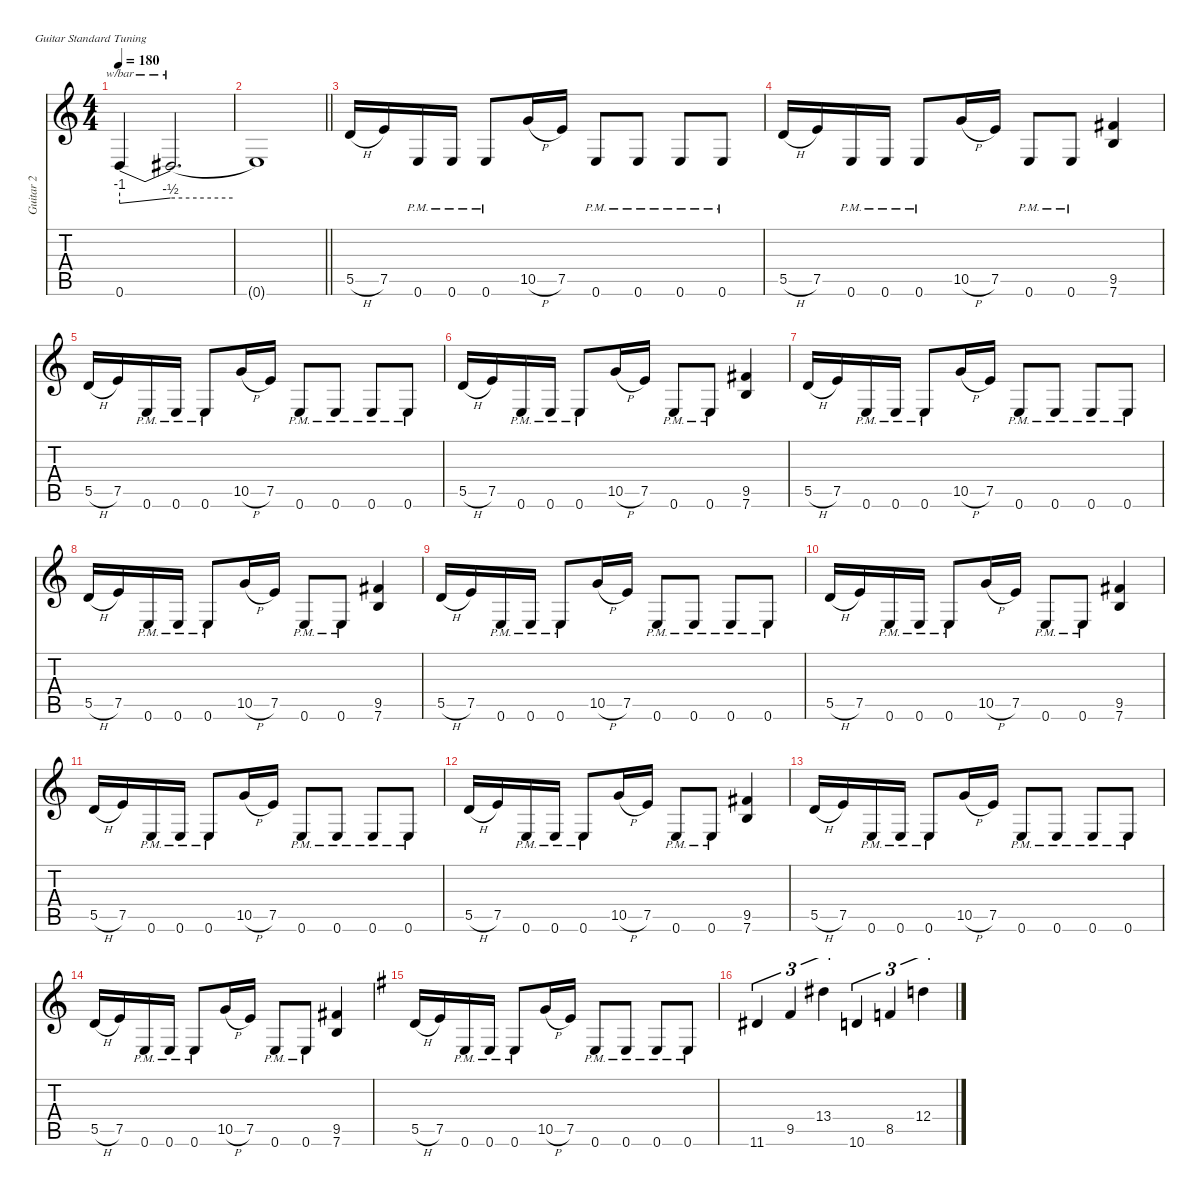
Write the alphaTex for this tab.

\defaultSystemsLayout 4
\hideDynamics
\bracketExtendMode nobrackets
\firstSystemTrackNameMode fullname
\otherSystemsTrackNameOrientation horizontal
\track ("Guitar 2" "dist.guit.") {instrument distortionguitar}
\staff {score tabs}
\tuning (E4 B3 G3 D3 A2 E2)
\ts (4 4)
\tempo 180
\clef g2
\ks c
0.6{t}.4{tbe (dive default 0 -4 60 -2) dy f beam Up} 0.6{t}.2{d tbe (hold default 0 -2 60 -2) beam Up} |
\barLineRight lightlight
0.6{t}.1{beam Up} |
5.5{h}.16{beam Up} 7.5.16{beam Up} 0.6{pm}.16{beam Up} 0.6{pm}.16{beam Up} 0.6{pm}.8{beam Up} 10.5{h}.16{beam Up} 7.5.16{beam Up} 0.6{pm}.8{beam Up} 0.6{pm}.8{beam Up} 0.6{pm}.8{beam Up} 0.6{pm}.8{beam Up} |
5.5{h}.16{beam Up} 7.5.16{beam Up} 0.6{pm}.16{beam Up} 0.6{pm}.16{beam Up} 0.6{pm}.8{beam Up} 10.5{h}.16{beam Up} 7.5.16{beam Up} 0.6{pm}.8{beam Up} 0.6{pm}.8{beam Up} (9.5{acc #} 7.6).4{beam Up} |
5.5{h}.16{beam Up} 7.5.16{beam Up} 0.6{pm}.16{beam Up} 0.6{pm}.16{beam Up} 0.6{pm}.8{beam Up} 10.5{h}.16{beam Up} 7.5.16{beam Up} 0.6{pm}.8{beam Up} 0.6{pm}.8{beam Up} 0.6{pm}.8{beam Up} 0.6{pm}.8{beam Up} |
5.5{h}.16{beam Up} 7.5.16{beam Up} 0.6{pm}.16{beam Up} 0.6{pm}.16{beam Up} 0.6{pm}.8{beam Up} 10.5{h}.16{beam Up} 7.5.16{beam Up} 0.6{pm}.8{beam Up} 0.6{pm}.8{beam Up} (9.5{acc #} 7.6).4{beam Up} |
5.5{h}.16{beam Up} 7.5.16{beam Up} 0.6{pm}.16{beam Up} 0.6{pm}.16{beam Up} 0.6{pm}.8{beam Up} 10.5{h}.16{beam Up} 7.5.16{beam Up} 0.6{pm}.8{beam Up} 0.6{pm}.8{beam Up} 0.6{pm}.8{beam Up} 0.6{pm}.8{beam Up} |
5.5{h}.16{beam Up} 7.5.16{beam Up} 0.6{pm}.16{beam Up} 0.6{pm}.16{beam Up} 0.6{pm}.8{beam Up} 10.5{h}.16{beam Up} 7.5.16{beam Up} 0.6{pm}.8{beam Up} 0.6{pm}.8{beam Up} (9.5{acc #} 7.6).4{beam Up} |
5.5{h}.16{beam Up} 7.5.16{beam Up} 0.6{pm}.16{beam Up} 0.6{pm}.16{beam Up} 0.6{pm}.8{beam Up} 10.5{h}.16{beam Up} 7.5.16{beam Up} 0.6{pm}.8{beam Up} 0.6{pm}.8{beam Up} 0.6{pm}.8{beam Up} 0.6{pm}.8{beam Up} |
5.5{h}.16{beam Up} 7.5.16{beam Up} 0.6{pm}.16{beam Up} 0.6{pm}.16{beam Up} 0.6{pm}.8{beam Up} 10.5{h}.16{beam Up} 7.5.16{beam Up} 0.6{pm}.8{beam Up} 0.6{pm}.8{beam Up} (9.5{acc #} 7.6).4{beam Up} |
5.5{h}.16{beam Up} 7.5.16{beam Up} 0.6{pm}.16{beam Up} 0.6{pm}.16{beam Up} 0.6{pm}.8{beam Up} 10.5{h}.16{beam Up} 7.5.16{beam Up} 0.6{pm}.8{beam Up} 0.6{pm}.8{beam Up} 0.6{pm}.8{beam Up} 0.6{pm}.8{beam Up} |
5.5{h}.16{beam Up} 7.5.16{beam Up} 0.6{pm}.16{beam Up} 0.6{pm}.16{beam Up} 0.6{pm}.8{beam Up} 10.5{h}.16{beam Up} 7.5.16{beam Up} 0.6{pm}.8{beam Up} 0.6{pm}.8{beam Up} (9.5{acc #} 7.6).4{beam Up} |
5.5{h}.16{beam Up} 7.5.16{beam Up} 0.6{pm}.16{beam Up} 0.6{pm}.16{beam Up} 0.6{pm}.8{beam Up} 10.5{h}.16{beam Up} 7.5.16{beam Up} 0.6{pm}.8{beam Up} 0.6{pm}.8{beam Up} 0.6{pm}.8{beam Up} 0.6{pm}.8{beam Up} |
5.5{h}.16{beam Up} 7.5.16{beam Up} 0.6{pm}.16{beam Up} 0.6{pm}.16{beam Up} 0.6{pm}.8{beam Up} 10.5{h}.16{beam Up} 7.5.16{beam Up} 0.6{pm}.8{beam Up} 0.6{pm}.8{beam Up} (9.5{acc #} 7.6).4{beam Up} |
\ks g
5.5{h acc forcenatural}.16{beam Up} 7.5{acc forcenatural}.16{beam Up} 0.6{pm acc forcenatural}.16{beam Up} 0.6{pm acc forcenatural}.16{beam Up} 0.6{pm acc forcenatural}.8{beam Up} 10.5{h acc forcenatural}.16{beam Up} 7.5{acc forcenatural}.16{beam Up} 0.6{pm acc forcenatural}.8{beam Up} 0.6{pm acc forcenatural}.8{beam Up} 0.6{pm acc forcenatural}.8{beam Up} 0.6{pm acc forcenatural}.8{beam Up} |
11.6{acc #}.4{tu (3 2) beam Up} 9.5{acc #}.4{tu (3 2) beam Up} 13.4{acc #}.4{tu (3 2) beam Down} 10.6{acc forcenatural}.4{tu (3 2) beam Up} 8.5{acc forcenatural}.4{tu (3 2) beam Up} 12.4{acc forcenatural}.4{tu (3 2) beam Down}
